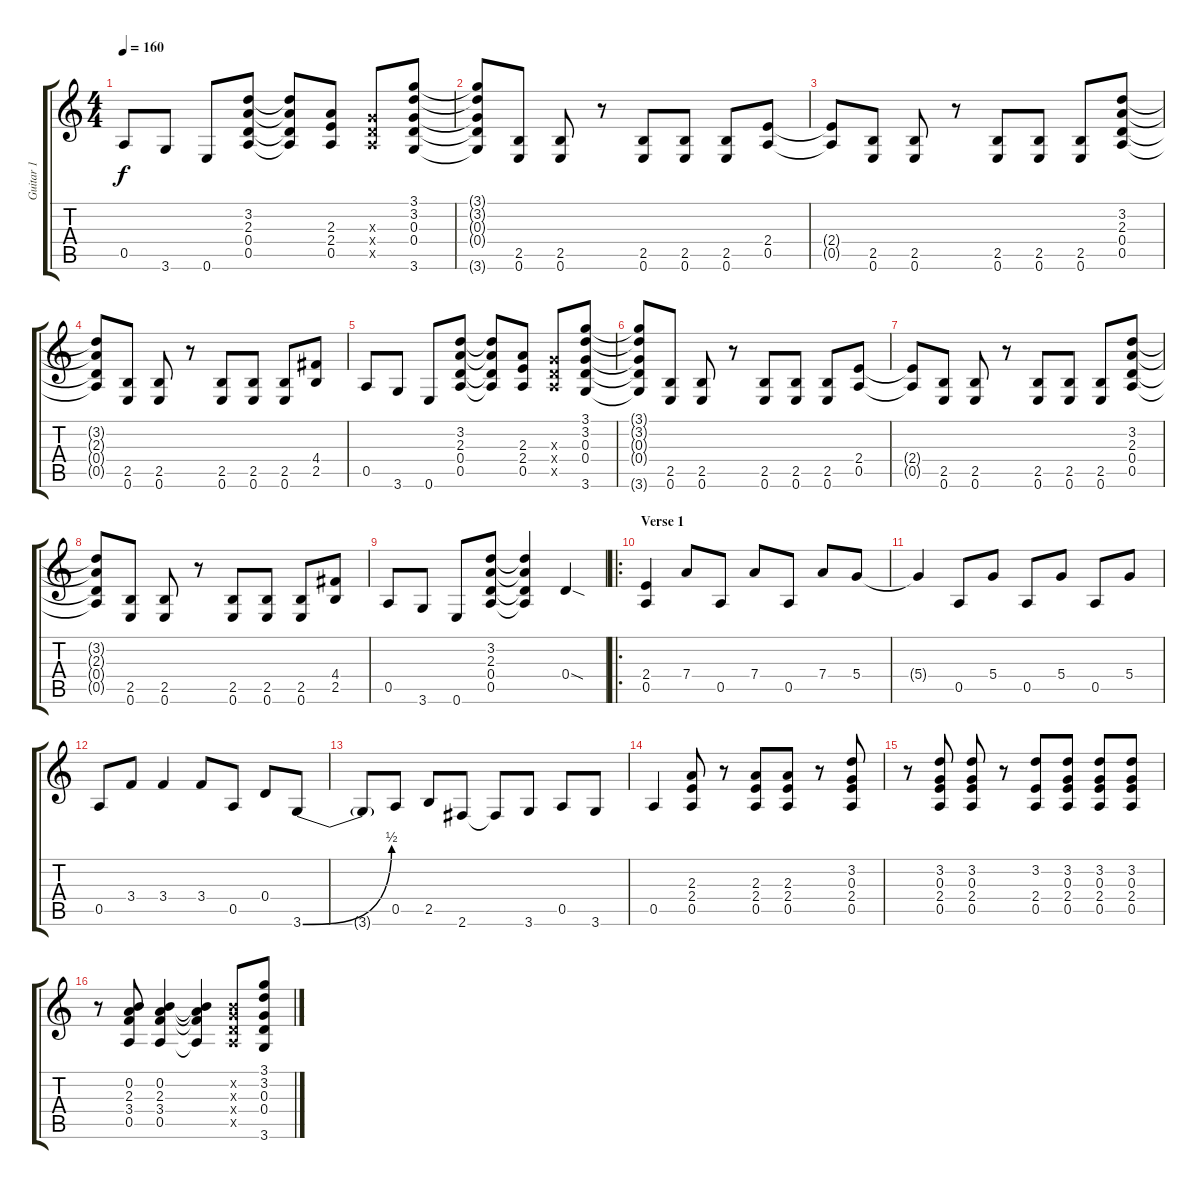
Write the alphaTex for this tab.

\track ("Guitar 1" "Guitar 1") {instrument distortionguitar}
\staff {score tabs}
\tuning (E4 B3 G3 D3 A2 E2) {hide}
\ts (4 4)
\tempo 160
\clef g2
\ks c
0.5.8{dy f} 3.6.8 0.6.8 (3.2 2.3 0.4 0.5).8 (3.2{t} 2.3{t} 0.4{t} 0.5{t}).8 (2.3 2.4 0.5).8 (0.3{x} 0.4{x} 0.5{x}).8 (3.1 3.2 0.3 0.4 3.6).8 |
(3.1{t} 3.2{t} 0.3{t} 0.4{t} 3.6{t}).8 (2.5 0.6).8 (2.5 0.6).8 r.8 (2.5 0.6).8 (2.5 0.6).8 (2.5 0.6).8 (2.4 0.5).8 |
(2.4{t} 0.5{t}).8 (2.5 0.6).8 (2.5 0.6).8 r.8 (2.5 0.6).8 (2.5 0.6).8 (2.5 0.6).8 (3.2 2.3 0.4 0.5).8 |
(3.2{t} 2.3{t} 0.4{t} 0.5{t}).8 (2.5 0.6).8 (2.5 0.6).8 r.8 (2.5 0.6).8 (2.5 0.6).8 (2.5 0.6).8 (4.4 2.5).8 |
0.5.8 3.6.8 0.6.8 (3.2 2.3 0.4 0.5).8 (3.2{t} 2.3{t} 0.4{t} 0.5{t}).8 (2.3 2.4 0.5).8 (0.3{x} 0.4{x} 0.5{x}).8 (3.1 3.2 0.3 0.4 3.6).8 |
(3.1{t} 3.2{t} 0.3{t} 0.4{t} 3.6{t}).8 (2.5 0.6).8 (2.5 0.6).8 r.8 (2.5 0.6).8 (2.5 0.6).8 (2.5 0.6).8 (2.4 0.5).8 |
(2.4{t} 0.5{t}).8 (2.5 0.6).8 (2.5 0.6).8 r.8 (2.5 0.6).8 (2.5 0.6).8 (2.5 0.6).8 (3.2 2.3 0.4 0.5).8 |
(3.2{t} 2.3{t} 0.4{t} 0.5{t}).8 (2.5 0.6).8 (2.5 0.6).8 r.8 (2.5 0.6).8 (2.5 0.6).8 (2.5 0.6).8 (4.4 2.5).8 |
0.5.8 3.6.8 0.6.8 (3.2 2.3 0.4 0.5).8 (3.2{t} 2.3{t} 0.4{t} 0.5{t}).4 0.4{sod}.4 |
\ro
\section ("" "Verse 1")
(2.4 0.5).4 7.4.8 0.5.8 7.4.8 0.5.8 7.4.8 5.4.8 |
5.4{t}.4 0.5.8 5.4.8 0.5.8 5.4.8 0.5.8 5.4.8 |
0.5.8 3.4.8 3.4.4 3.4.8 0.5.8 0.4.8 3.6{be (bend 0 0 60 2)}.8 |
3.6{t}.8 0.5.8 2.5.8 2.6.8 2.6{t}.8 3.6.8 0.5.8 3.6.8 |
0.5.4 (2.3 2.4 0.5).8 r.8 (2.3 2.4 0.5).8 (2.3 2.4 0.5).8 r.8 (3.2 0.3 2.4 0.5).8 |
r.8 (3.2 0.3 2.4 0.5).8 (3.2 0.3 2.4 0.5).8 r.8 (3.2 2.4 0.5).8 (3.2 0.3 2.4 0.5).8 (3.2 0.3 2.4 0.5).8 (3.2 0.3 2.4 0.5).8 |
r.8 (0.2 2.3 3.4 0.5).8 (0.2 2.3 3.4 0.5).4 (0.2{t} 2.3{t} 3.4{t} 0.5{t}).4 (0.2{x} 0.3{x} 0.4{x} 0.5{x}).8 (3.1 3.2 0.3 0.4 3.6).8
